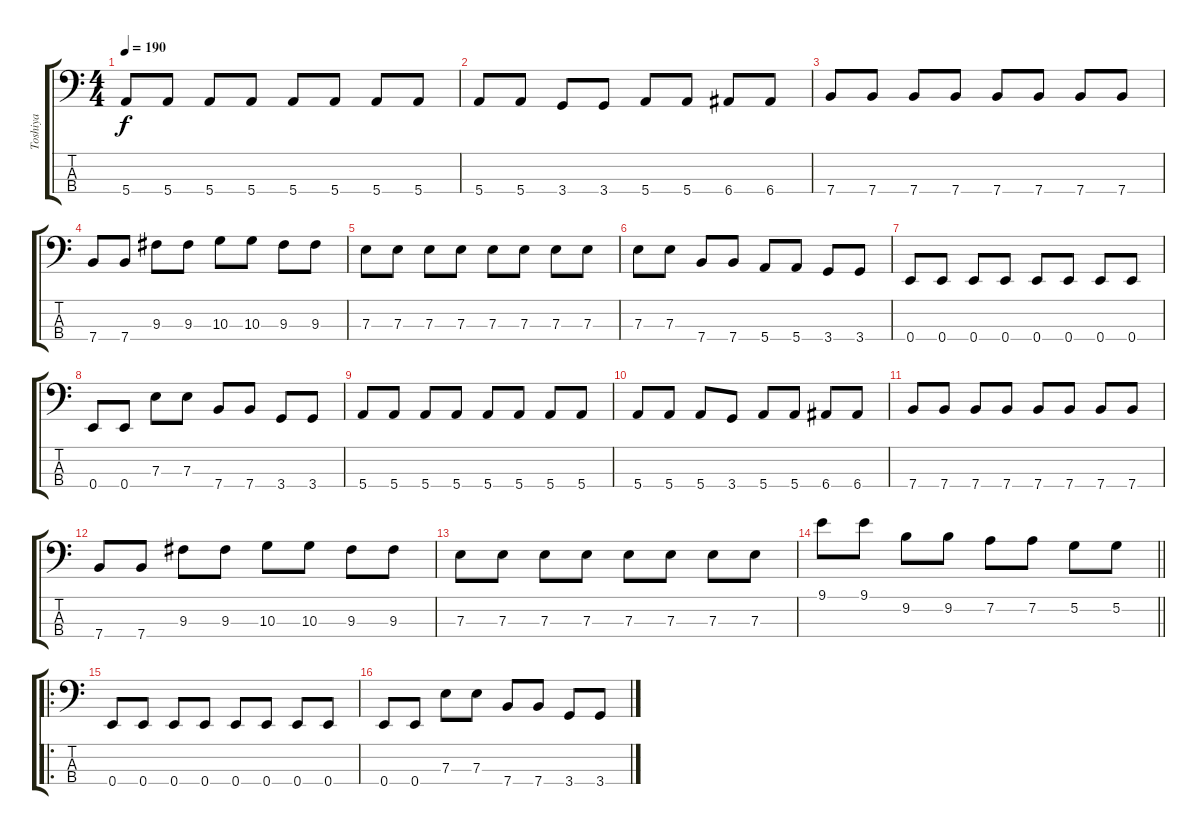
\track ("Toshiya" "Toshiya") {instrument electricbasspick}
\staff {score tabs}
\tuning (G2 D2 A1 E1) {hide}
\ts (4 4)
\tempo 190
\clef f4
\ks c
5.4.8{dy f} 5.4.8 5.4.8 5.4.8 5.4.8 5.4.8 5.4.8 5.4.8 |
5.4.8 5.4.8 3.4.8 3.4.8 5.4.8 5.4.8 6.4.8 6.4.8 |
7.4.8 7.4.8 7.4.8 7.4.8 7.4.8 7.4.8 7.4.8 7.4.8 |
7.4.8 7.4.8 9.3.8 9.3.8 10.3.8 10.3.8 9.3.8 9.3.8 |
7.3.8 7.3.8 7.3.8 7.3.8 7.3.8 7.3.8 7.3.8 7.3.8 |
7.3.8 7.3.8 7.4.8 7.4.8 5.4.8 5.4.8 3.4.8 3.4.8 |
0.4.8 0.4.8 0.4.8 0.4.8 0.4.8 0.4.8 0.4.8 0.4.8 |
0.4.8 0.4.8 7.3.8 7.3.8 7.4.8 7.4.8 3.4.8 3.4.8 |
5.4.8 5.4.8 5.4.8 5.4.8 5.4.8 5.4.8 5.4.8 5.4.8 |
5.4.8 5.4.8 5.4.8 3.4.8 5.4.8 5.4.8 6.4.8 6.4.8 |
7.4.8 7.4.8 7.4.8 7.4.8 7.4.8 7.4.8 7.4.8 7.4.8 |
7.4.8 7.4.8 9.3.8 9.3.8 10.3.8 10.3.8 9.3.8 9.3.8 |
7.3.8 7.3.8 7.3.8 7.3.8 7.3.8 7.3.8 7.3.8 7.3.8 |
\barLineRight lightlight
9.1.8 9.1.8 9.2.8 9.2.8 7.2.8 7.2.8 5.2.8 5.2.8 |
\ro
0.4.8 0.4.8 0.4.8 0.4.8 0.4.8 0.4.8 0.4.8 0.4.8 |
0.4.8 0.4.8 7.3.8 7.3.8 7.4.8 7.4.8 3.4.8 3.4.8
